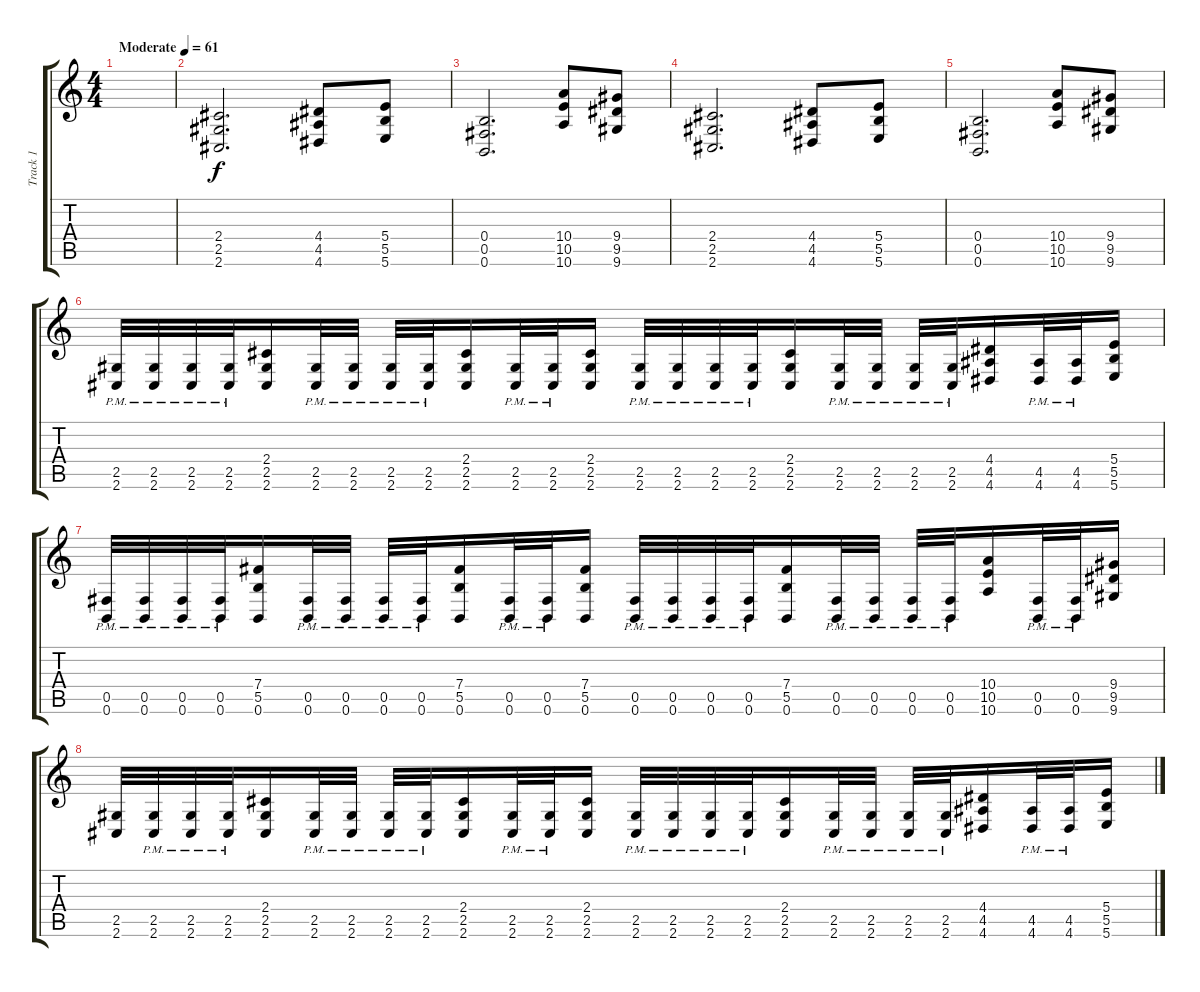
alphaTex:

\track ("Track 1" "Track 1") {solo instrument distortionguitar}
\staff {score tabs}
\tuning (Db4 Ab3 E3 B2 Gb2 B1) {hide}
\ts (4 4)
\tempo (61 "Moderate")
\clef g2
\ks c
|
(2.4 2.5 2.6).2{d balance 8} (4.4 4.5 4.6).8 (5.4 5.5 5.6).8 |
(0.4 0.5 0.6).2{d} (10.4 10.5 10.6).8 (9.4 9.5 9.6).8 |
(2.4 2.5 2.6).2{d} (4.4 4.5 4.6).8 (5.4 5.5 5.6).8 |
(0.4 0.5 0.6).2{d} (10.4 10.5 10.6).8 (9.4 9.5 9.6).8 |
(2.5{pm} 2.6{pm}).32 (2.5{pm} 2.6{pm}).32 (2.5{pm} 2.6{pm}).32 (2.5{pm} 2.6{pm}).32 (2.4 2.5 2.6).16 (2.5{pm} 2.6{pm}).32 (2.5{pm} 2.6{pm}).32 (2.5{pm} 2.6{pm}).32 (2.5{pm} 2.6{pm}).32 (2.4 2.5 2.6).16 (2.5{pm} 2.6{pm}).32 (2.5{pm} 2.6{pm}).32 (2.4 2.5 2.6).16 (2.5{pm} 2.6{pm}).32 (2.5{pm} 2.6{pm}).32 (2.5{pm} 2.6{pm}).32 (2.5{pm} 2.6{pm}).32 (2.4 2.5 2.6).16 (2.5{pm} 2.6{pm}).32 (2.5{pm} 2.6{pm}).32 (2.5{pm} 2.6{pm}).32 (2.5{pm} 2.6{pm}).32 (4.4 4.5 4.6).16 (4.5{pm} 4.6{pm}).32 (4.5{pm} 4.6{pm}).32 (5.4 5.5 5.6).16 |
(0.5{pm} 0.6{pm}).32 (0.5{pm} 0.6{pm}).32 (0.5{pm} 0.6{pm}).32 (0.5{pm} 0.6{pm}).32 (7.4 5.5 0.6).16 (0.5{pm} 0.6{pm}).32 (0.5{pm} 0.6{pm}).32 (0.5{pm} 0.6{pm}).32 (0.5{pm} 0.6{pm}).32 (7.4 5.5 0.6).16 (0.5{pm} 0.6{pm}).32 (0.5{pm} 0.6{pm}).32 (7.4 5.5 0.6).16 (0.5{pm} 0.6{pm}).32 (0.5{pm} 0.6{pm}).32 (0.5{pm} 0.6{pm}).32 (0.5{pm} 0.6{pm}).32 (7.4 5.5 0.6).16 (0.5{pm} 0.6{pm}).32 (0.5{pm} 0.6{pm}).32 (0.5{pm} 0.6{pm}).32 (0.5{pm} 0.6{pm}).32 (10.4 10.5 10.6).16 (0.5{pm} 0.6{pm}).32 (0.5{pm} 0.6{pm}).32 (9.4 9.5 9.6).16 |
(2.5 2.6).32 (2.5{pm} 2.6{pm}).32 (2.5{pm} 2.6{pm}).32 (2.5{pm} 2.6{pm}).32 (2.4 2.5 2.6).16 (2.5{pm} 2.6{pm}).32 (2.5{pm} 2.6{pm}).32 (2.5{pm} 2.6{pm}).32 (2.5{pm} 2.6{pm}).32 (2.4 2.5 2.6).16 (2.5{pm} 2.6{pm}).32 (2.5{pm} 2.6{pm}).32 (2.4 2.5 2.6).16 (2.5{pm} 2.6{pm}).32 (2.5{pm} 2.6{pm}).32 (2.5{pm} 2.6{pm}).32 (2.5{pm} 2.6{pm}).32 (2.4 2.5 2.6).16 (2.5{pm} 2.6{pm}).32 (2.5{pm} 2.6{pm}).32 (2.5{pm} 2.6{pm}).32 (2.5{pm} 2.6{pm}).32 (4.4 4.5 4.6).16 (4.5{pm} 4.6{pm}).32 (4.5{pm} 4.6{pm}).32 (5.4 5.5 5.6).16
